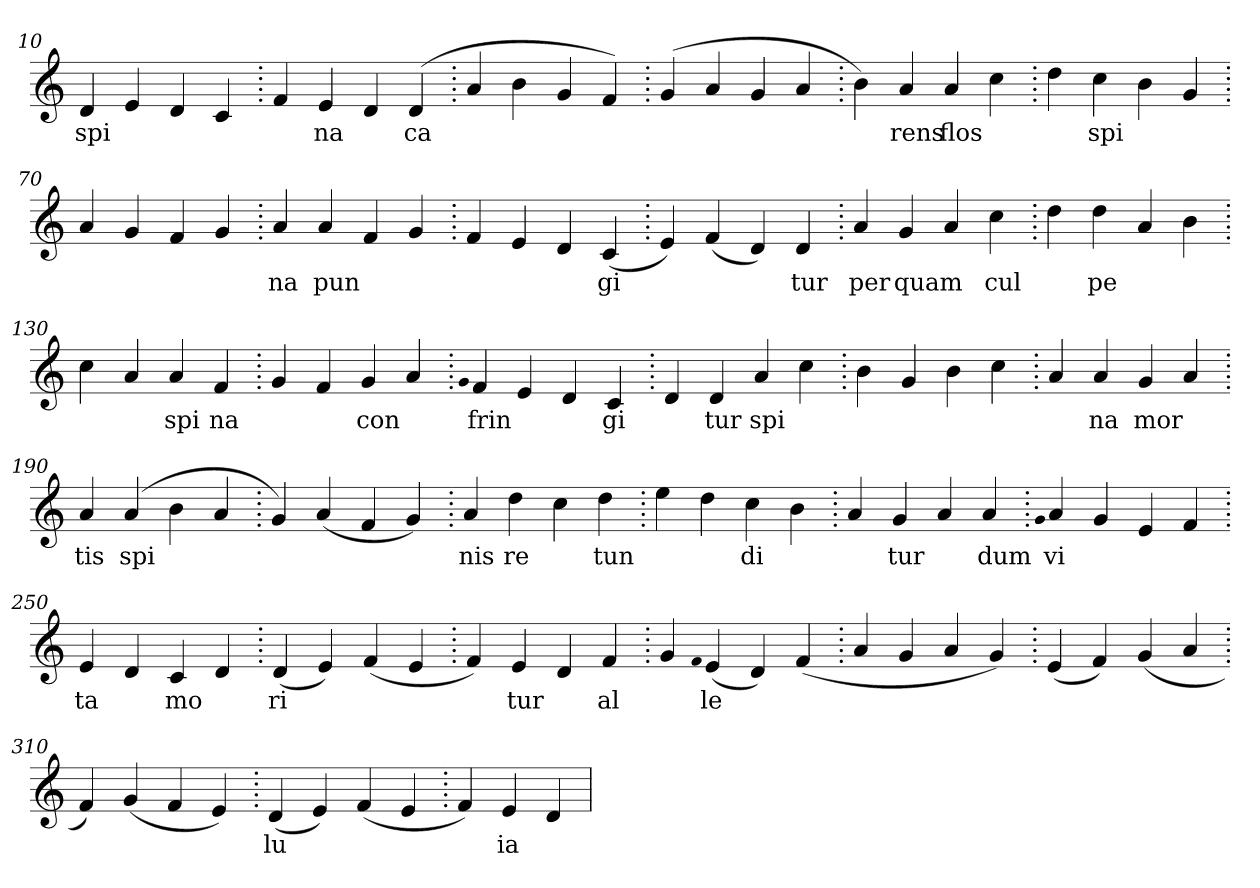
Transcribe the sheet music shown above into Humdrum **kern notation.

**kern	**text
*part1	*part1
*staff1	*staff1
*clefG2	*
=10.	=10.
4d	spi
4e	.
4d	.
4c	.
=20.	=20.
4f	.
4e	na
4d	.
(>4d	ca
=30.	=30.
4a	.
4b	.
4g	.
4f)	.
=40.	=40.
(>4g	.
4a	.
4g	.
4a	.
=50.	=50.
4b)	.
4a	rens
4a	flos
4cc	.
=60.	=60.
4dd	.
4cc	spi
4b	.
4g	.
=70.	=70.
4a	.
4g	.
4f	.
4g	.
=80.	=80.
4a	na
4a	pun
4f	.
4g	.
=90.	=90.
4f	.
4e	.
4d	.
(>4c	gi
=100.	=100.
4e)	.
(>4f	.
4d)	.
4d	tur
=110.	=110.
4a	per
4g	quam
4a	.
4cc	cul
=120.	=120.
4dd	.
4dd	pe
4a	.
4b	.
=130.	=130.
4cc	.
4a	.
4a	spi
4f	na
=140.	=140.
4g	.
4f	.
4g	con
4a	.
=150.	=150.
qqg	.
4f	frin
4e	.
4d	.
4c	gi
=160.	=160.
4d	.
4d	tur
4a	spi
4cc	.
=170.	=170.
4b	.
4g	.
4b	.
4cc	.
=180.	=180.
4a	.
4a	na
4g	mor
4a	.
=190.	=190.
4a	tis
(>4a	spi
4b	.
4a	.
=200.	=200.
4g)	.
(>4a	.
4f	.
4g)	.
=210.	=210.
4a	nis
4dd	re
4cc	.
4dd	tun
=220.	=220.
4ee	.
4dd	.
4cc	di
4b	.
=230.	=230.
4a	.
4g	tur
4a	.
4a	dum
=240.	=240.
qqg	.
4a	vi
4g	.
4e	.
4f	.
=250.	=250.
4e	ta
4d	.
4c	mo
4d	.
=260.	=260.
(>4d	ri
4e)	.
(>4f	.
4e	.
=270.	=270.
4f)	.
4e	tur
4d	.
4f	al
=280.	=280.
4g	.
qqf	.
(>4e	le
4d)	.
(>4f	.
=290.	=290.
4a	.
4g	.
4a	.
4g)	.
=300.	=300.
(>4e	.
4f)	.
(>4g	.
4a	.
=310.	=310.
4f)	.
(>4g	.
4f	.
4e)	.
=320.	=320.
(>4d	lu
4e)	.
(>4f	.
4e	.
=330.	=330.
4f)	.
4e	ia
4d	.
=	=
*-	*-
